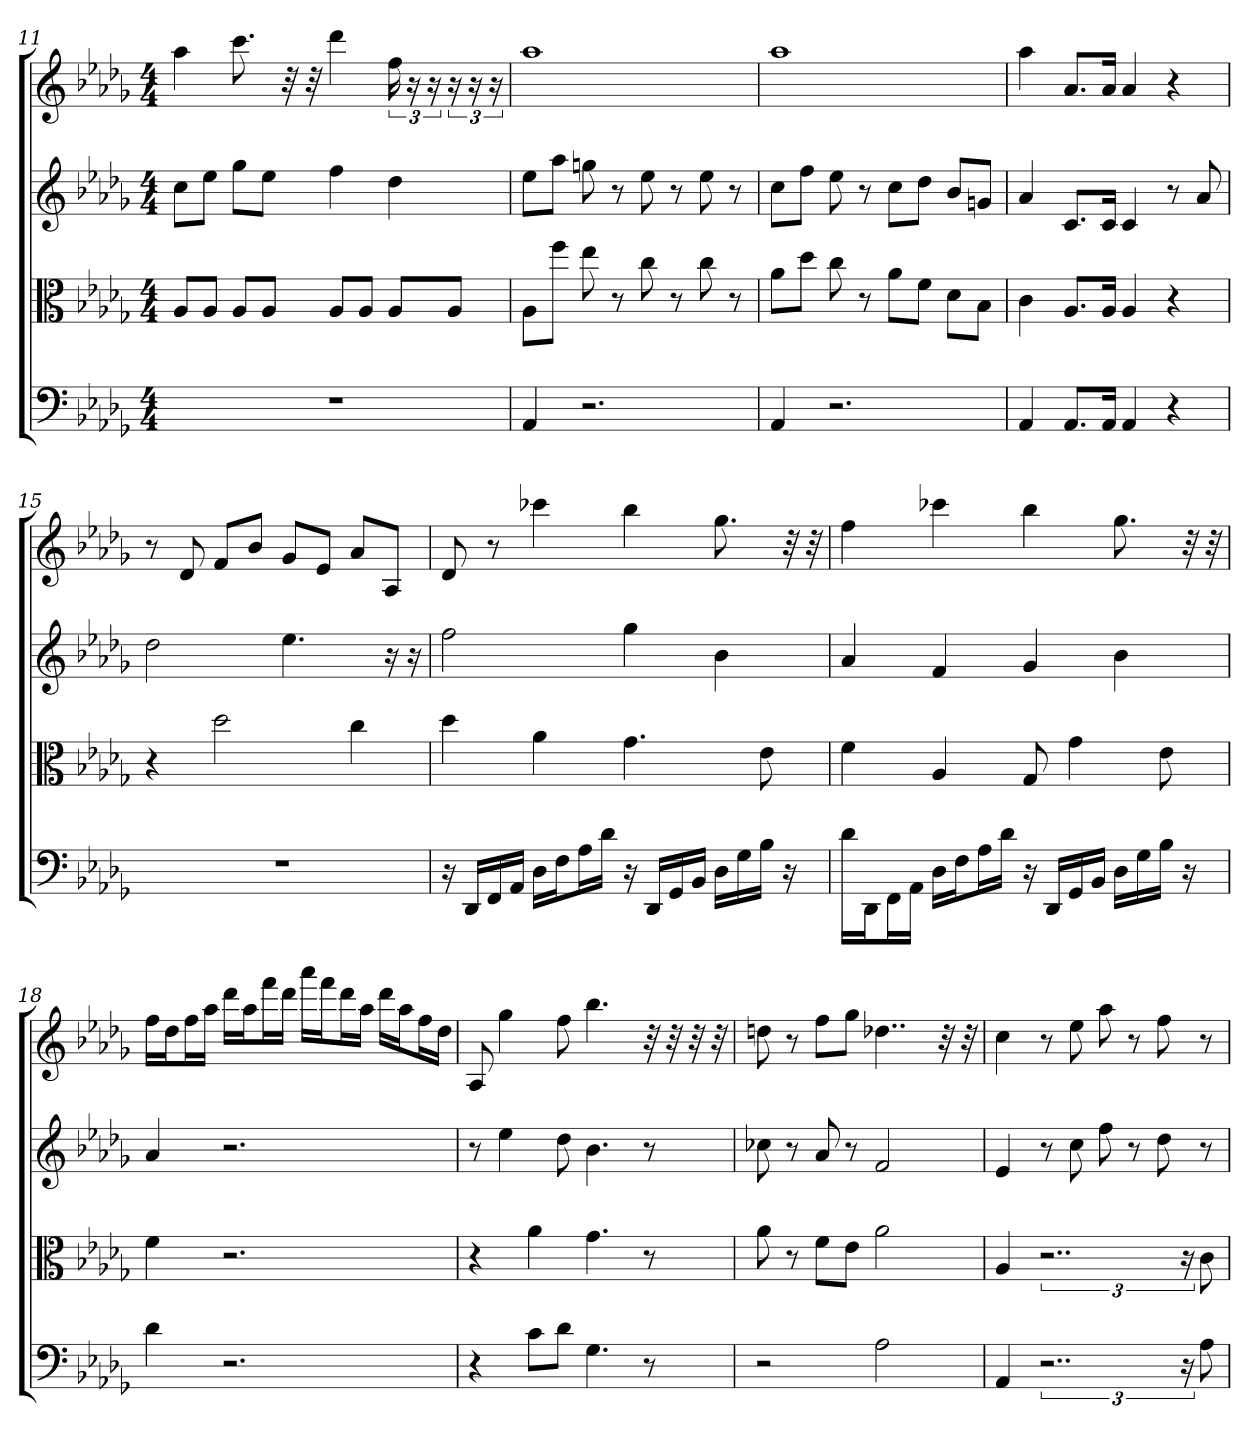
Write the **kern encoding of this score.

**kern	**kern	**kern	**kern
*part4	*part3	*part2	*part1
*staff4	*staff3	*staff2	*staff1
*clefF4	*clefC3	*clefG2	*clefG2
*k[b-e-a-d-g-]	*k[b-e-a-d-g-]	*k[b-e-a-d-g-]	*k[b-e-a-d-g-]
*D-:	*D-:	*D-:	*D-:
*M4/4	*M4/4	*M4/4	*M4/4
=11	=11	=11	=11
1r	8A-/L	8cc\L	4aa-
.	8A-/J	8ee-\J	.
.	8A-/L	8gg-\L	8.ccc
.	8A-/J	8ee-\J	.
.	.	.	32r
.	.	.	32r
.	8A-/L	4ff	4ddd-
.	8A-/J	.	.
.	8A-/L	4dd-	24ff
.	.	.	24r
.	.	.	24r
.	8A-/J	.	24r
.	.	.	24r
.	.	.	24r
=12	=12	=12	=12
4AA-	8A-\L	8ee-\L	1aa-
.	8ff\J	8aa-\J	.
2.r	8ee-	8ggn	.
.	8r	8r	.
.	8cc	8ee-	.
.	8r	8r	.
.	8cc	8ee-	.
.	8r	8r	.
=13	=13	=13	=13
4AA-	8a-\L	8cc\L	1aa-
.	8dd-\J	8ff\J	.
2.r	8cc	8ee-	.
.	8r	8r	.
.	8a-\L	8cc\L	.
.	8f\J	8dd-\J	.
.	8d-\L	8b-/L	.
.	8B-\J	8gn/J	.
=14	=14	=14	=14
4AA-	4c	4a-	4aa-
8.AA-/L	8.A-/L	8.c/L	8.a-/L
16AA-/Jk	16A-/Jk	16c/Jk	16a-/Jk
4AA-	4A-	4c	4a-
4r	4r	8r	4r
.	.	8a-	.
=15	=15	=15	=15
1r	4r	2dd-	8r
.	.	.	8d-
.	2dd-	.	8f/L
.	.	.	8b-/J
.	.	4.ee-	8g-/L
.	.	.	8e-/J
.	4cc	.	8a-/L
.	.	16r	8A-/J
.	.	16r	.
=16	=16	=16	=16
16r	4dd-	2ff	8d-
16DD-/LL	.	.	.
16FF/	.	.	8r
16AA-/JJ	.	.	.
16D-\LL	4a-	.	4ccc-X
16F\J	.	.	.
16A-\L	.	.	.
16d-\JJ	.	.	.
16r	4.g-	4gg-	4bb-
16DD-/LL	.	.	.
16GG-/	.	.	.
16BB-/JJ	.	.	.
16D-\LL	.	4b-	8.gg-
16G-\	.	.	.
16B-\JJ	8e-	.	.
16r	.	.	32r
.	.	.	32r
=17	=17	=17	=17
16d-\LL	4f	4a-	4ff
16DD-\J	.	.	.
16FF\L	.	.	.
16AA-\JJ	.	.	.
16D-\LL	4A-	4f	4ccc-X
16F\J	.	.	.
16A-\L	.	.	.
16d-\JJ	.	.	.
16r	8G-	4g-	4bb-
16DD-/LL	.	.	.
16GG-/	4g-	.	.
16BB-/JJ	.	.	.
16D-\LL	.	4b-	8.gg-
16G-\	.	.	.
16B-\JJ	8e-	.	.
16r	.	.	32r
.	.	.	32r
=18	=18	=18	=18
4d-	4f	4a-	16ff\LL
.	.	.	16dd-\J
.	.	.	16ff\L
.	.	.	16aa-\JJ
2.r	2.r	2.r	16ddd-\LL
.	.	.	16aa-\J
.	.	.	16fff\L
.	.	.	16ddd-\JJ
.	.	.	16aaa-\LL
.	.	.	16fff\J
.	.	.	16ddd-\L
.	.	.	16aa-\JJ
.	.	.	16ddd-\LL
.	.	.	16aa-\J
.	.	.	16ff\L
.	.	.	16dd-\JJ
=19	=19	=19	=19
4r	4r	8r	8A-
.	.	4ee-	4gg-
8c\L	4a-	.	.
8d-\J	.	8dd-	8ff
4.G-	4.g-	4.b-	4.bb-
8r	8r	8r	32r
.	.	.	32r
.	.	.	32r
.	.	.	32r
=20	=20	=20	=20
2r	8a-	8cc-X	8ddn
.	8r	8r	8r
.	8f\L	8a-	8ff\L
.	8e-\J	8r	8gg-\J
2A-	2a-	2f	4..dd-X
.	.	.	32r
.	.	.	32r
=21	=21	=21	=21
4AA-	4A-	4e-	4cc
3..r	3..r	8r	8r
.	.	8cc	8ee-
.	.	8ff	8aa-
.	.	8r	8r
.	.	8dd-	8ff
24r	24r	.	.
8A-	8c	8r	8r
=	=	=	=
*-	*-	*-	*-
